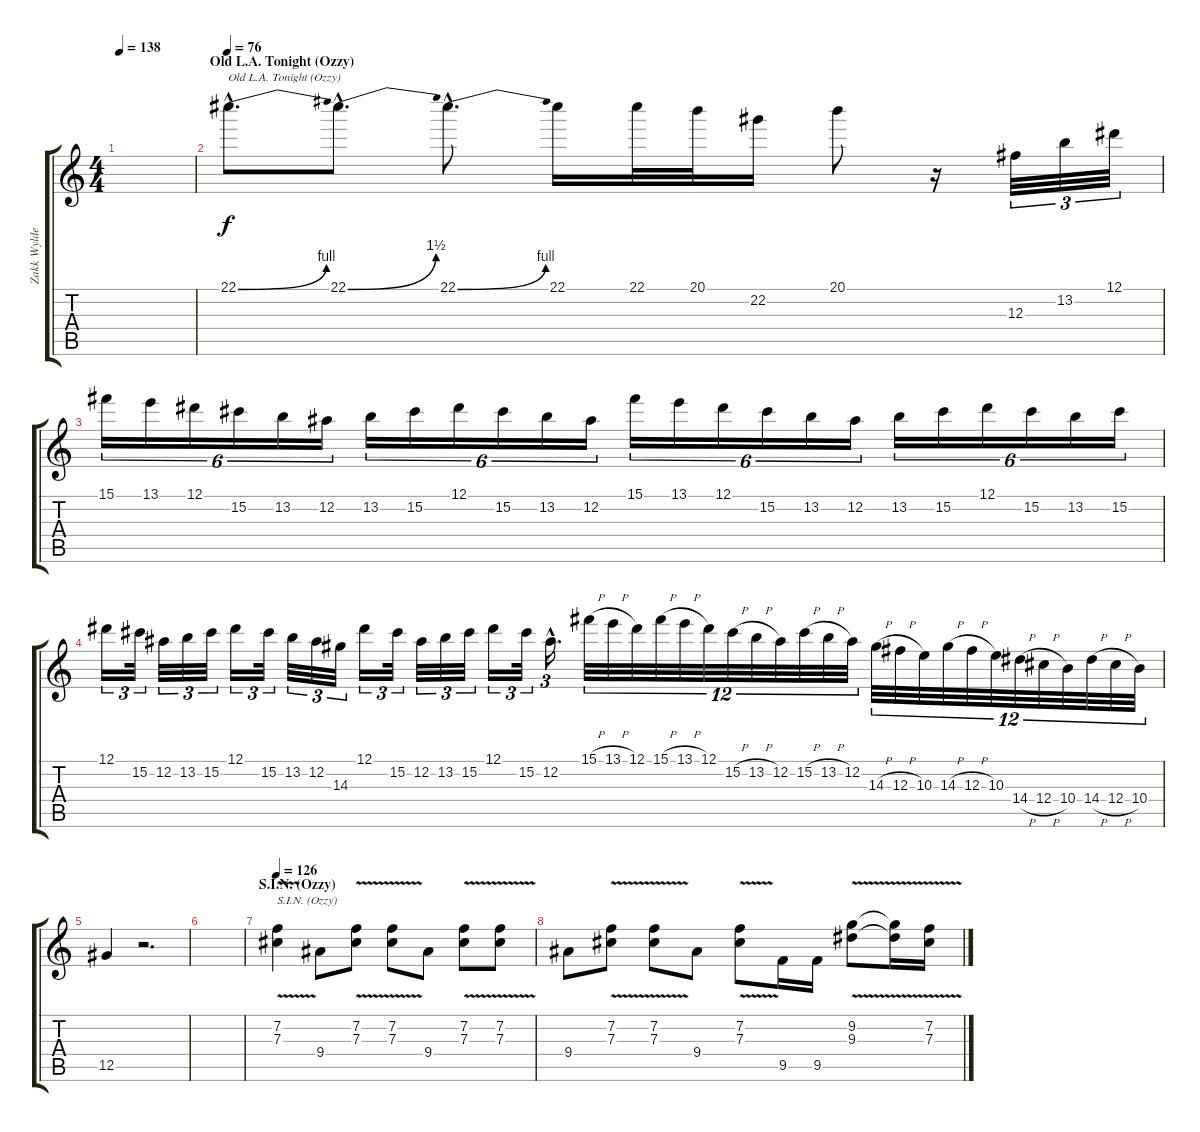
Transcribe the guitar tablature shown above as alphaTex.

\track ("Zakk Wylde" "Zakk Wylde") {instrument overdrivenguitar}
\staff {score tabs}
\tuning (Eb4 Bb3 Gb3 Db3 Ab2 Eb2) {hide}
\ts (4 4)
\tempo 138
\clef g2
\ks c
|
\section ("" "Old L.A. Tonight (Ozzy)")
\tempo 76
22.1{be (bend 0 0 60 4) hac}.8{d txt "Old L.A. Tonight (Ozzy)" instrument overdrivenguitar} 22.1{be (bend 0 0 60 6) hac}.8{d} 22.1{be (bend 0 0 60 4) hac}.8{d} 22.1.16 22.1.32 20.1.32 22.2.16 20.1.8 r.16 12.3.32{tu (3 2)} 13.2.32{tu (3 2)} 12.1.32{tu (3 2)} |
15.1.16{tu (6 4)} 13.1.16{tu (6 4)} 12.1.16{tu (6 4)} 15.2.16{tu (6 4)} 13.2.16{tu (6 4)} 12.2.16{tu (6 4)} 13.2.16{tu (6 4)} 15.2.16{tu (6 4)} 12.1.16{tu (6 4)} 15.2.16{tu (6 4)} 13.2.16{tu (6 4)} 12.2.16{tu (6 4)} 15.1.16{tu (6 4)} 13.1.16{tu (6 4)} 12.1.16{tu (6 4)} 15.2.16{tu (6 4)} 13.2.16{tu (6 4)} 12.2.16{tu (6 4)} 13.2.16{tu (6 4)} 15.2.16{tu (6 4)} 12.1.16{tu (6 4)} 15.2.16{tu (6 4)} 13.2.16{tu (6 4)} 15.2.16{tu (6 4)} |
12.1.16{tu (3 2)} 15.2.32{tu (3 2)} 12.2.32{tu (3 2)} 13.2.32{tu (3 2)} 15.2.32{tu (3 2)} 12.1.16{tu (3 2)} 15.2.32{tu (3 2)} 13.2.32{tu (3 2)} 12.2.32{tu (3 2)} 14.3.32{tu (3 2)} 12.1.16{tu (3 2)} 15.2.32{tu (3 2)} 12.2.32{tu (3 2)} 13.2.32{tu (3 2)} 15.2.32{tu (3 2)} 12.1.16{tu (3 2)} 15.2.32{tu (3 2)} 12.2{hac}.16{d tu (3 2)} 15.1{h}.32{tu (12 8)} 13.1{h}.32{tu (12 8)} 12.1.32{tu (12 8)} 15.1{h}.32{tu (12 8)} 13.1{h}.32{tu (12 8)} 12.1.32{tu (12 8)} 15.2{h}.32{tu (12 8)} 13.2{h}.32{tu (12 8)} 12.2.32{tu (12 8)} 15.2{h}.32{tu (12 8)} 13.2{h}.32{tu (12 8)} 12.2.32{tu (12 8)} 14.3{h}.32{tu (12 8)} 12.3{h}.32{tu (12 8)} 10.3.32{tu (12 8)} 14.3{h}.32{tu (12 8)} 12.3{h}.32{tu (12 8)} 10.3.32{tu (12 8)} 14.4{h}.32{tu (12 8)} 12.4{h}.32{tu (12 8)} 10.4.32{tu (12 8)} 14.4{h}.32{tu (12 8)} 12.4{h}.32{tu (12 8)} 10.4.32{tu (12 8)} |
12.5.4 r.2{d} |
|
\section ("" "S.I.N. (Ozzy)")
\tempo 126
(7.2{v} 7.3{v}).4{txt "S.I.N. (Ozzy)" instrument overdrivenguitar} 9.4.8 (7.2{v} 7.3{v}).8 (7.2{v} 7.3{v}).8 9.4.8 (7.2{v} 7.3{v}).8 (7.2{v} 7.3{v}).8 |
9.4.8 (7.2{v} 7.3{v}).8 (7.2{v} 7.3{v}).8 9.4.8 (7.2{v} 7.3{v}).8 9.5.16 9.5.16 (9.2{v} 9.3{v}).8 (9.2{t} 9.3{t}).16 (7.2{v} 7.3{v}).16
